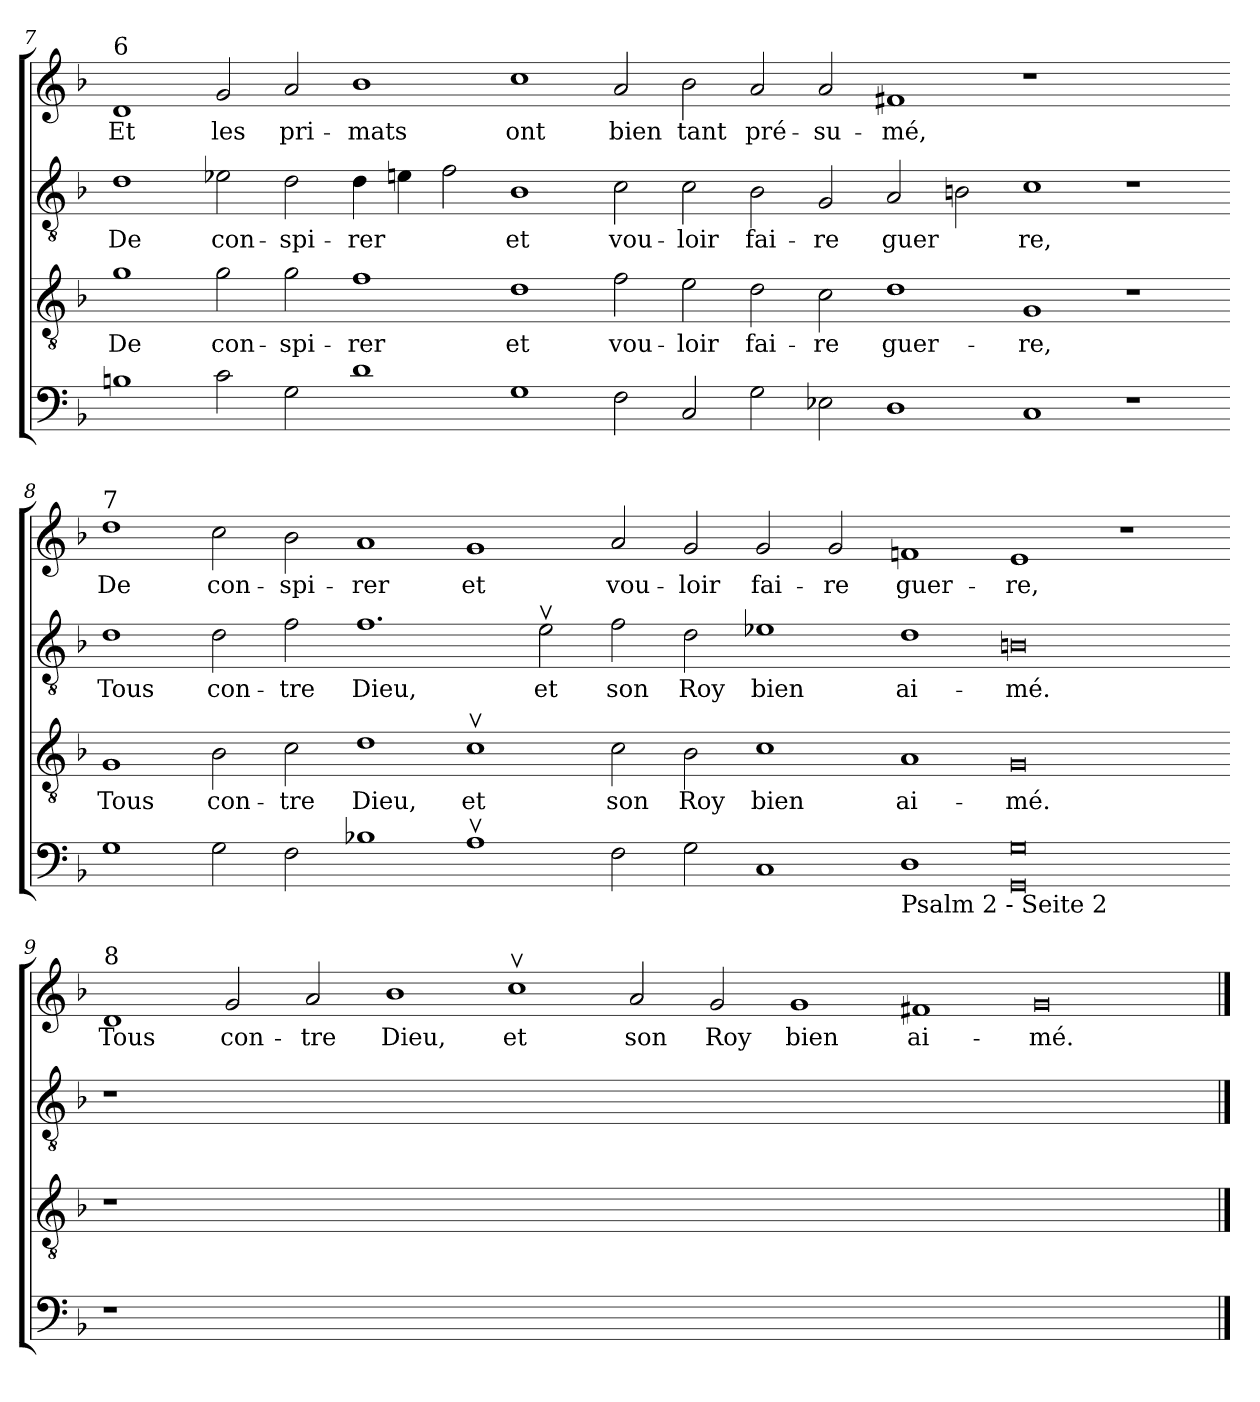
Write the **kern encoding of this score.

**kern	**kern	**text	**kern	**text	**kern	**text
*part4	*part3	*part3	*part2	*part2	*part1	*part1
*staff4	*staff3	*staff3	*staff2	*staff2	*staff1	*staff1
!!LO:LB:g=z
*clefF4	*clefGv2	*	*clefGv2	*	*clefG2	*
*k[b-]	*k[b-]	*	*k[b-]	*	*k[b-]	*
*F:	*F:	*	*F:	*	*F:	*
=7	=7	=7	=7	=7	=7	=7
!	!	!	!	!	!LO:TX:a:t=6	!
!	!	!LO:LY:b	!	!LO:LY:b	!	!LO:LY:b
1Bn	1g	De	1d	De	1d	Et
!	!	!LO:LY:b	!	!LO:LY:b	!	!LO:LY:b
2c\	2g\	con-	2e-X\	con-	2g/	les
!	!	!LO:LY:b	!	!LO:LY:b	!	!LO:LY:b
2G\	2g\	-spi-	2d\	-spi-	2a/	pri-
!	!	!LO:LY:b	!	!LO:LY:b	!	!LO:LY:b
1d	1f	-rer	4d\	-rer	1b-	-mats
.	.	.	4en\	.	.	.
.	.	.	2f\	.	.	.
!	!	!LO:LY:b	!	!LO:LY:b	!	!LO:LY:b
1G	1d	et	1B-	et	1cc	ont
!	!	!LO:LY:b	!	!LO:LY:b	!	!LO:LY:b
2F\	2f\	vou-	2c\	vou-	2a/	bien
!	!	!LO:LY:b	!	!LO:LY:b	!	!LO:LY:b
2C/	2e\	-loir	2c\	-loir	2b-\	tant
!	!	!LO:LY:b	!	!LO:LY:b	!	!LO:LY:b
2G\	2d\	fai-	2B-\	fai-	2a/	pré-
!	!	!LO:LY:b	!	!LO:LY:b	!	!LO:LY:b
2E-X\	2c\	-re	2G/	-re	2a/	-su-
!	!	!LO:LY:b	!	!LO:LY:b	!	!LO:LY:b
1D	1d	guer-	2A/	guer	1f#X	-mé,
.	.	.	2Bn\	.	.	.
!	!	!LO:LY:b	!	!LO:LY:b	!	!
1C	1G	-re,	1c	re,	1r	.
1r	1r	.	1r	.	1ryy	.
!!LO:LB:g=z
=8-	=8-	=8-	=8-	=8-	=8-	=8-
!	!	!	!	!	!LO:TX:a:t=7	!
!	!	!LO:LY:b	!	!LO:LY:b	!	!LO:LY:b
1G	1G	Tous	1d	Tous	1dd	De
!	!	!LO:LY:b	!	!LO:LY:b	!	!LO:LY:b
2G\	2B-\	con-	2d\	con-	2cc\	con-
!	!	!LO:LY:b	!	!LO:LY:b	!	!LO:LY:b
2F\	2c\	-tre	2f\	-tre	2b-\	-spi-
!	!	!LO:LY:b	!	!LO:LY:b	!	!LO:LY:b
1B-	1d	Dieu,	1.f	Dieu,	1a	-rer
!	!	!LO:LY:b	!	!	!	!LO:LY:b
1Av>	1cv>	et	.	.	1g	et
!	!	!	!	!LO:LY:b	!	!
.	.	.	2ev>\	et	.	.
!	!	!LO:LY:b	!	!LO:LY:b	!	!LO:LY:b
2F\	2c\	son	2f\	son	2a/	vou-
!	!	!LO:LY:b	!	!LO:LY:b	!	!LO:LY:b
2G\	2B-\	Roy	2d\	Roy	2g/	-loir
!	!	!LO:LY:b	!	!LO:LY:b	!	!LO:LY:b
1C	1c	bien	1e-X	bien	2g/	fai-
!	!	!	!	!	!	!LO:LY:b
.	.	.	.	.	2g/	-re
!LO:TX:b:t=Psalm 2  -  Seite 2	!	!	!	!	!	!
!	!	!LO:LY:b	!	!LO:LY:b	!	!LO:LY:b
1D	1A	ai-	1d	ai-	1f	guer-
!	!	!LO:LY:b	!	!LO:LY:b	!	!LO:LY:b
0GG 0G	0G	-mé.	0Bn	-mé.	1e	-re,
.	.	.	.	.	1r	.
!!LO:LB:g=z
=9-	=9-	=9-	=9-	=9-	=9-	=9-
!	!	!	!	!	!LO:TX:a:t=8	!
!	!	!	!	!	!	!LO:LY:b
1r	1r	.	1r	.	1d	Tous
!	!	!	!	!	!	!LO:LY:b
000ryy	000ryy	.	000ryy	.	2g/	con-
!	!	!	!	!	!	!LO:LY:b
.	.	.	.	.	2a/	-tre
!	!	!	!	!	!	!LO:LY:b
.	.	.	.	.	1b-	Dieu,
!	!	!	!	!	!	!LO:LY:b
.	.	.	.	.	1ccv>	et
!	!	!	!	!	!	!LO:LY:b
.	.	.	.	.	2a/	son
!	!	!	!	!	!	!LO:LY:b
.	.	.	.	.	2g/	Roy
!	!	!	!	!	!	!LO:LY:b
.	.	.	.	.	1g	bien
!	!	!	!	!	!	!LO:LY:b
.	.	.	.	.	1f#X	ai-
!	!	!	!	!	!	!LO:LY:b
.	.	.	.	.	0g	-mé.
==	==	==	==	==	==	==
*-	*-	*-	*-	*-	*-	*-
